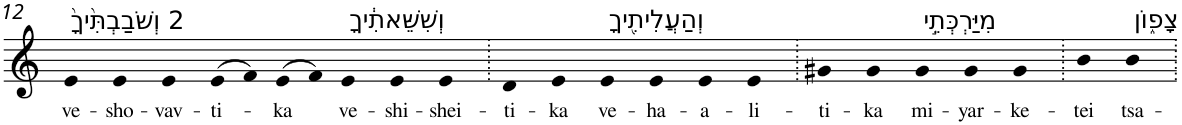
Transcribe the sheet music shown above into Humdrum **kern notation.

**kern	**text
*part1	*part1
*staff1	*staff1
*I"Piano	*
*I'Pno	*
!!LO:PB:g=z
*clefG2	*
*k[]	*
=12	=12
!LO:TX:a:t=2 וְשֹׁבַבְתִּ֙יךָ֙	!
!	!LO:LY:b
4e	ve-
!	!LO:LY:b
4e	-sho-
!	!LO:LY:b
4e	-vav-
!	!LO:LY:b
(>8e	-ti-
8f)	.
!	!LO:LY:b
(>8e	-ka
8f)	.
!LO:TX:a:t=וְשִׁשֵּׁאתִ֔יךָ	!
!	!LO:LY:b
4e	ve-
!	!LO:LY:b
4e	-shi-
!	!LO:LY:b
4e	-shei-
=13.	=13.
!	!LO:LY:b
4d	-ti-
!	!LO:LY:b
4e	-ka
!LO:TX:a:t=וְהַעֲלִיתִ֖יךָ	!
!	!LO:LY:b
4e	ve-
!	!LO:LY:b
4e	-ha-
!	!LO:LY:b
4e	-a-
!	!LO:LY:b
4e	-li-
=14.	=14.
!	!LO:LY:b
4g#X	-ti-
!	!LO:LY:b
4g#	-ka
!LO:TX:a:t=מִיַּרְכְּתֵ֣י	!
!	!LO:LY:b
4g#	mi-
!	!LO:LY:b
4g#	-yar-
!	!LO:LY:b
4g#	-ke-
=15.	=15.
!	!LO:LY:b
4b	-tei
!LO:TX:a:t=צָפ֑וֹן	!
!	!LO:LY:b
4b	tsa-
=.	=.
*-	*-
